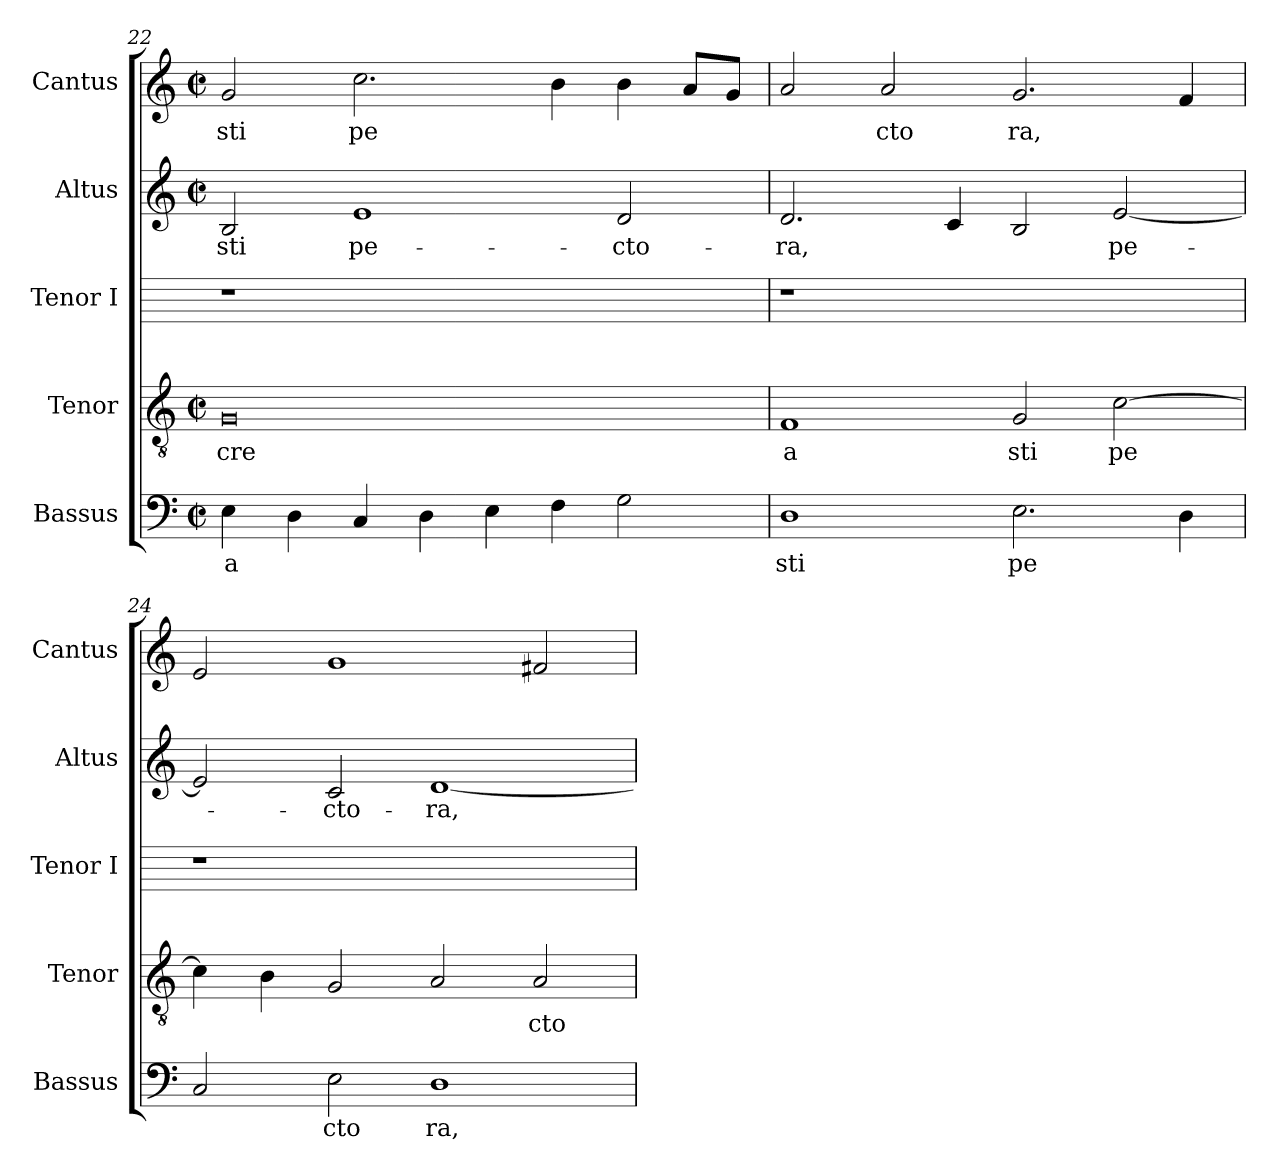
**kern	**text	**kern	**text	**kern	**kern	**text	**kern	**text
*part5	*part5	*part4	*part4	*part3	*part2	*part2	*part1	*part1
*staff5	*staff5	*staff4	*staff4	*staff3	*staff2	*staff2	*staff1	*staff1
*I"Bassus	*	*I"Tenor	*	*I"Tenor I	*I"Altus	*	*I"Cantus	*
*I'Bassus	*	*I'Tenor	*	*I'Tenor I	*I'Altus	*	*I'Cantus	*
*clefF4	*	*clefGv2	*	*	*clefG2	*	*clefG2	*
*M2/2	*	*M2/2	*	*	*M2/2	*	*M2/2	*
*met(c|)	*	*met(c|)	*	*	*met(c|)	*	*met(c|)	*
=22	=22	=22	=22	=22	=22	=22	=22	=22
!	!LO:LY:b:cj	!	!LO:LY:b:cj	!	!	!LO:LY:b:cj	!	!LO:LY:b:cj
4E\	a	0G	cre	1r	2B/	-sti	2g/	sti
4D\	.	.	.	.	.	.	.	.
!	!	!	!	!	!	!LO:LY:b:cj	!	!LO:LY:b:cj
4C/	.	.	.	.	1e	pe-	2.cc\	pe
4D\	.	.	.	.	.	.	.	.
4E\	.	.	.	1ryy	.	.	.	.
4F\	.	.	.	.	.	.	4b\	.
!	!	!	!	!	!	!LO:LY:b:cj	!	!
2G\	.	.	.	.	2d/	-cto-	4b\	.
.	.	.	.	.	.	.	8a/L	.
.	.	.	.	.	.	.	8g/J	.
=23	=23	=23	=23	=23	=23	=23	=23	=23
!	!LO:LY:b:cj	!	!LO:LY:b:cj	!	!	!LO:LY:b	!	!
1D	sti	1F	a	1r	2.d/	-ra,	2a/	.
!	!	!	!	!	!	!	!	!LO:LY:b:cj
.	.	.	.	.	.	.	2a/	cto
.	.	.	.	.	4c/	.	.	.
!	!LO:LY:b:cj	!	!LO:LY:b:cj	!	!	!	!	!LO:LY:b
2.E\	pe	2G/	sti	1ryy	2B/	.	2.g/	ra,
!	!	!	!LO:LY:b:cj	!	!	!LO:LY:b:cj	!	!
.	.	[>2c\	pe	.	[<2e/	pe-	.	.
4D\	.	.	.	.	.	.	4f/	.
=24	=24	=24	=24	=24	=24	=24	=24	=24
2C/	.	4c\]	.	1r	2e/]	.	2e/	.
.	.	4B\	.	.	.	.	.	.
!	!LO:LY:b:cj	!	!	!	!	!LO:LY:b:cj	!	!
2E\	cto	2G/	.	.	2c/	-cto-	1g	.
!	!LO:LY:b:cj	!	!	!	!	!LO:LY:b:cj	!	!
1D	ra,	2A/	.	1ryy	[<1d	-ra,	.	.
!	!	!	!LO:LY:b:cj	!	!	!	!	!
.	.	2A/	cto	.	.	.	2f#/	.
=	=	=	=	=	=	=	=	=
*-	*-	*-	*-	*-	*-	*-	*-	*-
